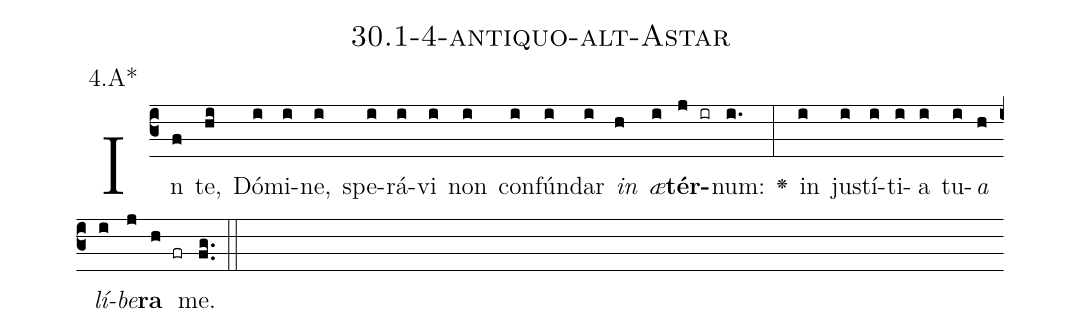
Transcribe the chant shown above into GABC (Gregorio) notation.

name: 30.1-4-antiquo-alt-Astar;
annotation: 4.A*;
%%
(c3)In(f) te,(hi) Dó(i)mi(i)ne,(i) spe(i)rá(i)vi(i) non(i) con(i)fún(i)dar(i) <i>in</i>(h) <i>æ</i>(i)<b>tér</b>(j ir)num:(i.) <v>\greheightstar</v>(:) in(i) jus(i)tí(i)ti(i)a(i) tu(i)<i>a</i>(h) <i>lí</i>(i)<i>be</i>(j)<b>ra</b>(h fr) me.(fg..) (::)


%E(i) u(h) o(i) u(j) a(h) e.(fg..) (::)
